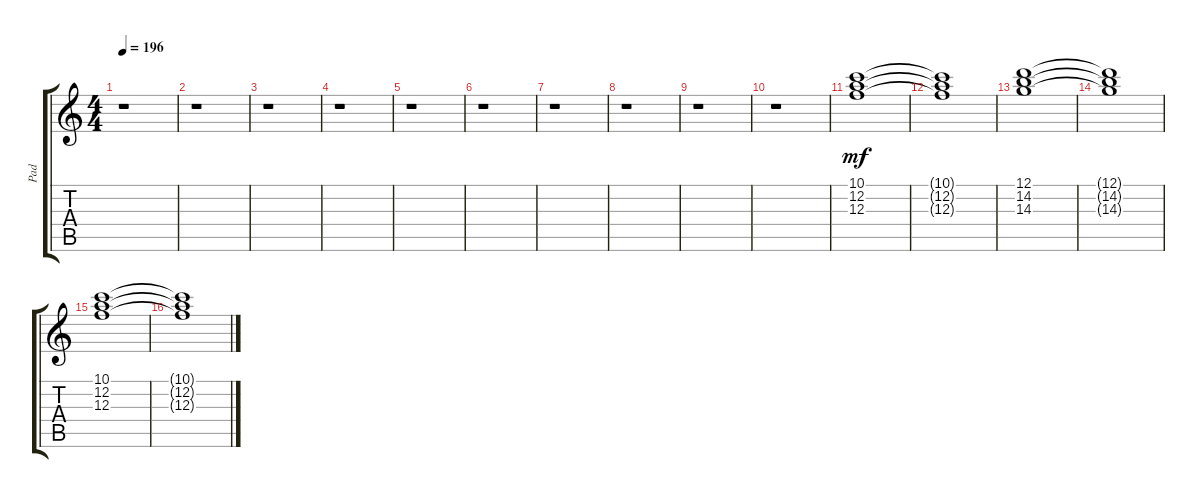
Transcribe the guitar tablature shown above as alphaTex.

\track ("Pad" "Pad") {instrument electricguitarclean}
\staff {score tabs}
\tuning (D4 A3 F3 C3 G2 C2) {hide}
\ts (4 4)
\tempo 196
\clef g2
\ks aminor
r.1{dy mf} |
r.1 |
r.1 |
r.1 |
r.1 |
r.1 |
r.1 |
r.1 |
r.1 |
r.1 |
(10.1 12.2 12.3).1 |
(10.1{t} 12.2{t} 12.3{t}).1 |
(12.1 14.2 14.3).1 |
(12.1{t} 14.2{t} 14.3{t}).1 |
(10.1 12.2 12.3).1 |
(10.1{t} 12.2{t} 12.3{t}).1
